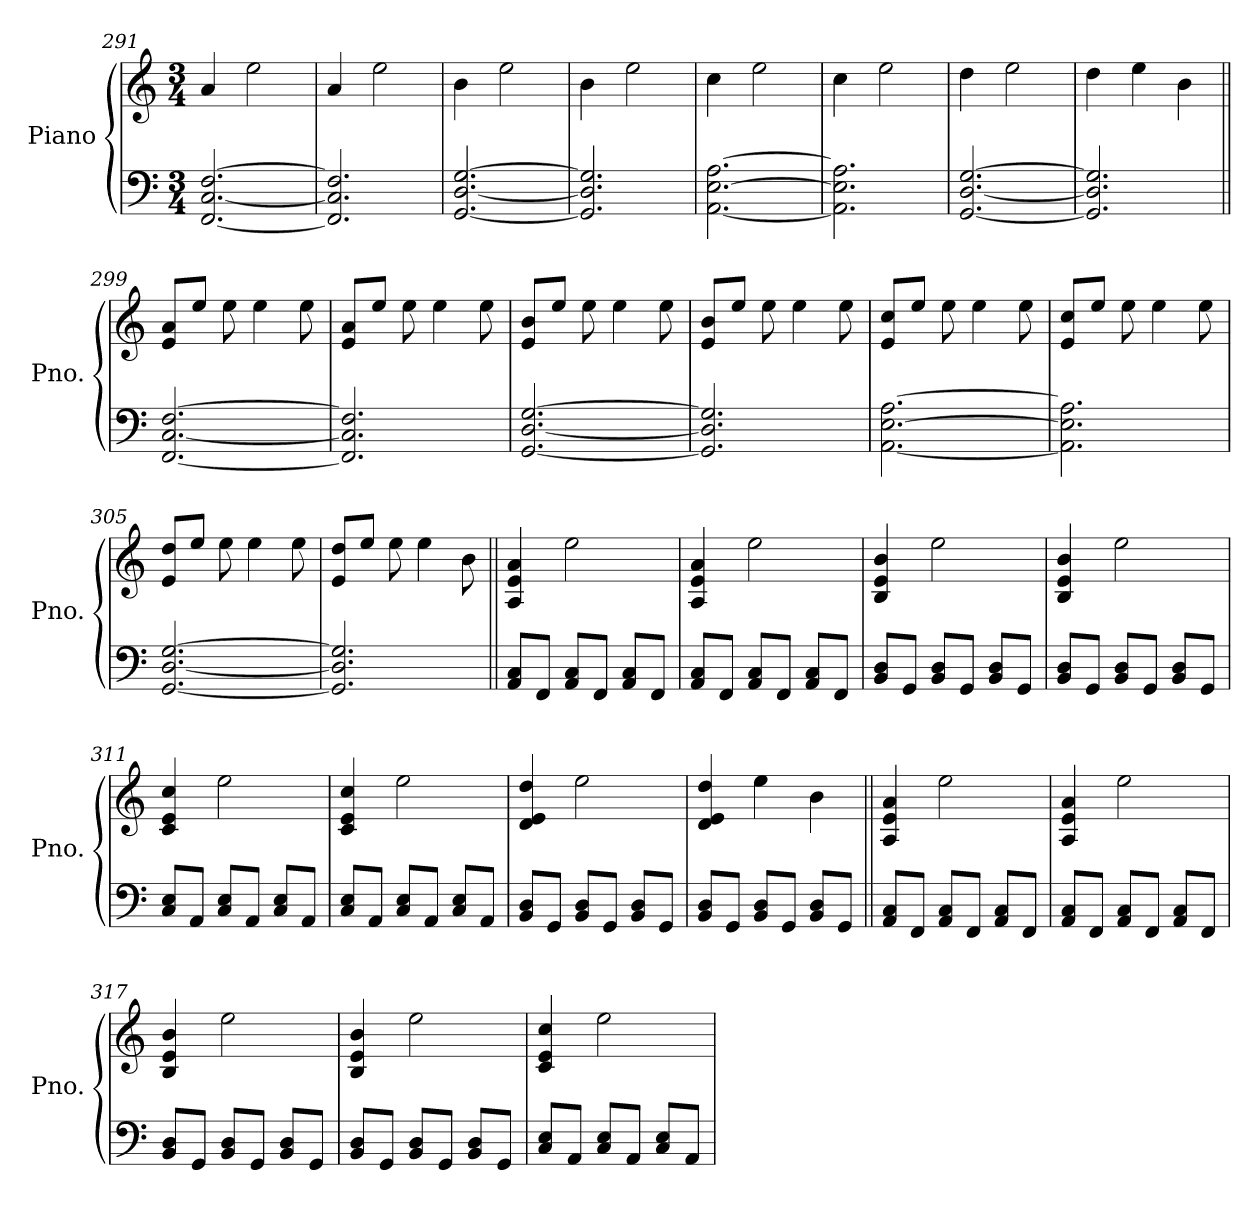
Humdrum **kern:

**kern	**kern	**dynam
*part1	*part1	*part1
*staff2	*staff1	*staff1/2
*I"Piano	*	*
*I'Pno.	*	*
*clefF4	*clefG2	*
*k[]	*k[]	*
*M3/4	*M3/4	*
=291	=291	=291
[2.FF/ [2.C/ [2.F/	4a/	.
.	2ee\	.
=292	=292	=292
2.FF/] 2.C/] 2.F/]	4a/	.
.	2ee\	.
=293	=293	=293
[2.GG/ [2.D/ [2.G/	4b\	.
.	2ee\	.
=294	=294	=294
2.GG/] 2.D/] 2.G/]	4b\	.
.	2ee\	.
=295	=295	=295
[2.AA\ [2.E\ [2.A\	4cc\	.
.	2ee\	.
!!LO:LB:g=z
=296	=296	=296
2.AA\] 2.E\] 2.A\]	4cc\	.
.	2ee\	.
=297	=297	=297
[2.GG/ [2.D/ [2.G/	4dd\	.
.	2ee\	.
=298	=298	=298
2.GG/] 2.D/] 2.G/]	4dd\	.
.	4ee\	.
.	4b\	.
=299||	=299||	=299||
[2.FF/ [2.C/ [2.F/	8e/ 8a/L	.
.	8ee/J	.
.	8ee\	.
.	4ee\	.
.	8ee\	.
=300	=300	=300
2.FF/] 2.C/] 2.F/]	8e/ 8a/L	.
.	8ee/J	.
.	8ee\	.
.	4ee\	.
.	8ee\	.
=301	=301	=301
[2.GG/ [2.D/ [2.G/	8e/ 8b/L	.
.	8ee/J	.
.	8ee\	.
.	4ee\	.
.	8ee\	.
=302	=302	=302
2.GG/] 2.D/] 2.G/]	8e/ 8b/L	.
.	8ee/J	.
.	8ee\	.
.	4ee\	.
.	8ee\	.
=303	=303	=303
[2.AA\ [2.E\ [2.A\	8e/ 8cc/L	.
.	8ee/J	.
.	8ee\	.
.	4ee\	.
.	8ee\	.
!!LO:LB:g=z
=304	=304	=304
2.AA\] 2.E\] 2.A\]	8e/ 8cc/L	.
.	8ee/J	.
.	8ee\	.
.	4ee\	.
.	8ee\	.
=305	=305	=305
[2.GG/ [2.D/ [2.G/	8e/ 8dd/L	.
.	8ee/J	.
.	8ee\	.
.	4ee\	.
.	8ee\	.
=306	=306	=306
2.GG/] 2.D/] 2.G/]	8e/ 8dd/L	.
.	8ee/J	.
.	8ee\	.
.	4ee\	.
.	8b\	.
=307||	=307||	=307||
!	!	!LO:DY:b
!	!	!LO:DY:n=1:b
8AA/ 8C/L	4A/ 4e/ 4a/	p other-dynamics
8FF/J	.	.
8AA/ 8C/L	2ee\	.
8FF/J	.	.
8AA/ 8C/L	.	.
8FF/J	.	.
=308	=308	=308
8AA/ 8C/L	4A/ 4e/ 4a/	.
8FF/J	.	.
8AA/ 8C/L	2ee\	.
8FF/J	.	.
8AA/ 8C/L	.	.
8FF/J	.	.
=309	=309	=309
8BB/ 8D/L	4B/ 4e/ 4b/	.
8GG/J	.	.
8BB/ 8D/L	2ee\	.
8GG/J	.	.
8BB/ 8D/L	.	.
8GG/J	.	.
=310	=310	=310
8BB/ 8D/L	4B/ 4e/ 4b/	.
8GG/J	.	.
8BB/ 8D/L	2ee\	.
8GG/J	.	.
8BB/ 8D/L	.	.
8GG/J	.	.
!!LO:LB:g=z
=311	=311	=311
8C/ 8E/L	4c/ 4e/ 4cc/	.
8AA/J	.	.
8C/ 8E/L	2ee\	.
8AA/J	.	.
8C/ 8E/L	.	.
8AA/J	.	.
=312	=312	=312
8C/ 8E/L	4c/ 4e/ 4cc/	.
8AA/J	.	.
8C/ 8E/L	2ee\	.
8AA/J	.	.
8C/ 8E/L	.	.
8AA/J	.	.
=313	=313	=313
8BB/ 8D/L	4d/ 4e/ 4dd/	.
8GG/J	.	.
8BB/ 8D/L	2ee\	.
8GG/J	.	.
8BB/ 8D/L	.	.
8GG/J	.	.
=314	=314	=314
8BB/ 8D/L	4d/ 4e/ 4dd/	.
8GG/J	.	.
8BB/ 8D/L	4ee\	.
8GG/J	.	.
8BB/ 8D/L	4b\	.
8GG/J	.	.
=315||	=315||	=315||
8AA/ 8C/L	4A/ 4e/ 4a/	.
8FF/J	.	.
8AA/ 8C/L	2ee\	.
8FF/J	.	.
8AA/ 8C/L	.	.
8FF/J	.	.
=316	=316	=316
8AA/ 8C/L	4A/ 4e/ 4a/	.
8FF/J	.	.
8AA/ 8C/L	2ee\	.
8FF/J	.	.
8AA/ 8C/L	.	.
8FF/J	.	.
!!LO:PB:g=z
=317	=317	=317
8BB/ 8D/L	4B/ 4e/ 4b/	.
8GG/J	.	.
8BB/ 8D/L	2ee\	.
8GG/J	.	.
8BB/ 8D/L	.	.
8GG/J	.	.
=318	=318	=318
8BB/ 8D/L	4B/ 4e/ 4b/	.
8GG/J	.	.
8BB/ 8D/L	2ee\	.
8GG/J	.	.
8BB/ 8D/L	.	.
8GG/J	.	.
=319	=319	=319
8C/ 8E/L	4c/ 4e/ 4cc/	.
8AA/J	.	.
8C/ 8E/L	2ee\	.
8AA/J	.	.
8C/ 8E/L	.	.
8AA/J	.	.
=	=	=
*-	*-	*-
